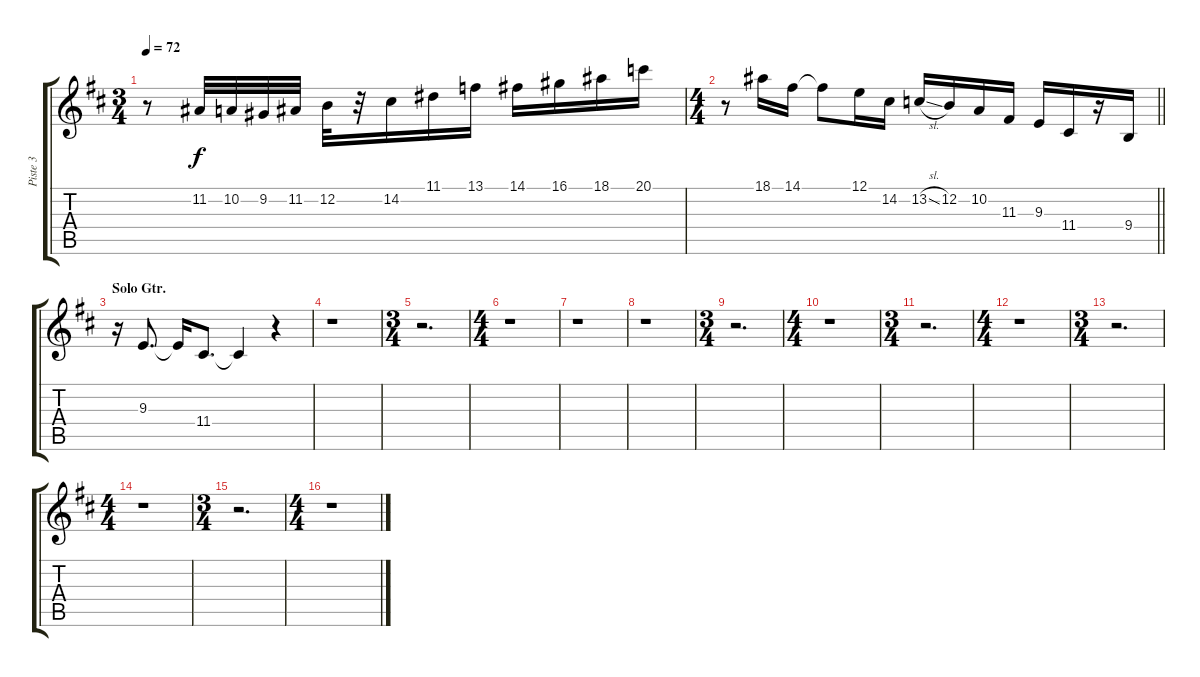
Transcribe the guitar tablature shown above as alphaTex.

\track ("Piste 3" "Piste 3") {instrument trumpet}
\staff {score tabs}
\tuning (E4 B3 G3 D3 A2 E2) {hide}
\ts (3 4)
\tempo 72
\clef g2
\ks bminor
r.8{dy f} 11.2.32 10.2.32 9.2.32 11.2.32 12.2.32 r.32 14.2.16 11.1.16 13.1.16 14.1.16 16.1.16 18.1.16 20.1.16 |
\ts (4 4)
\barLineRight lightlight
r.8 18.1.16 14.1.16 14.1{t}.8 12.1.16 14.2.16 13.2{sl}.16 12.2.16 10.2.16 11.3.16 9.3.16 11.4.16 r.16 9.4.16 |
\section ("" "Solo Gtr.")
r.16 9.3.8{d} 9.3{t}.16 11.4.8{d} 11.4{t}.4 r.4 |
r.1 |
\ts (3 4)
r.2{d} |
\ts (4 4)
r.1 |
r.1 |
r.1 |
\ts (3 4)
r.2{d} |
\ts (4 4)
r.1 |
\ts (3 4)
r.2{d} |
\ts (4 4)
r.1 |
\ts (3 4)
r.2{d} |
\ts (4 4)
r.1 |
\ts (3 4)
r.2{d} |
\ts (4 4)
r.1
